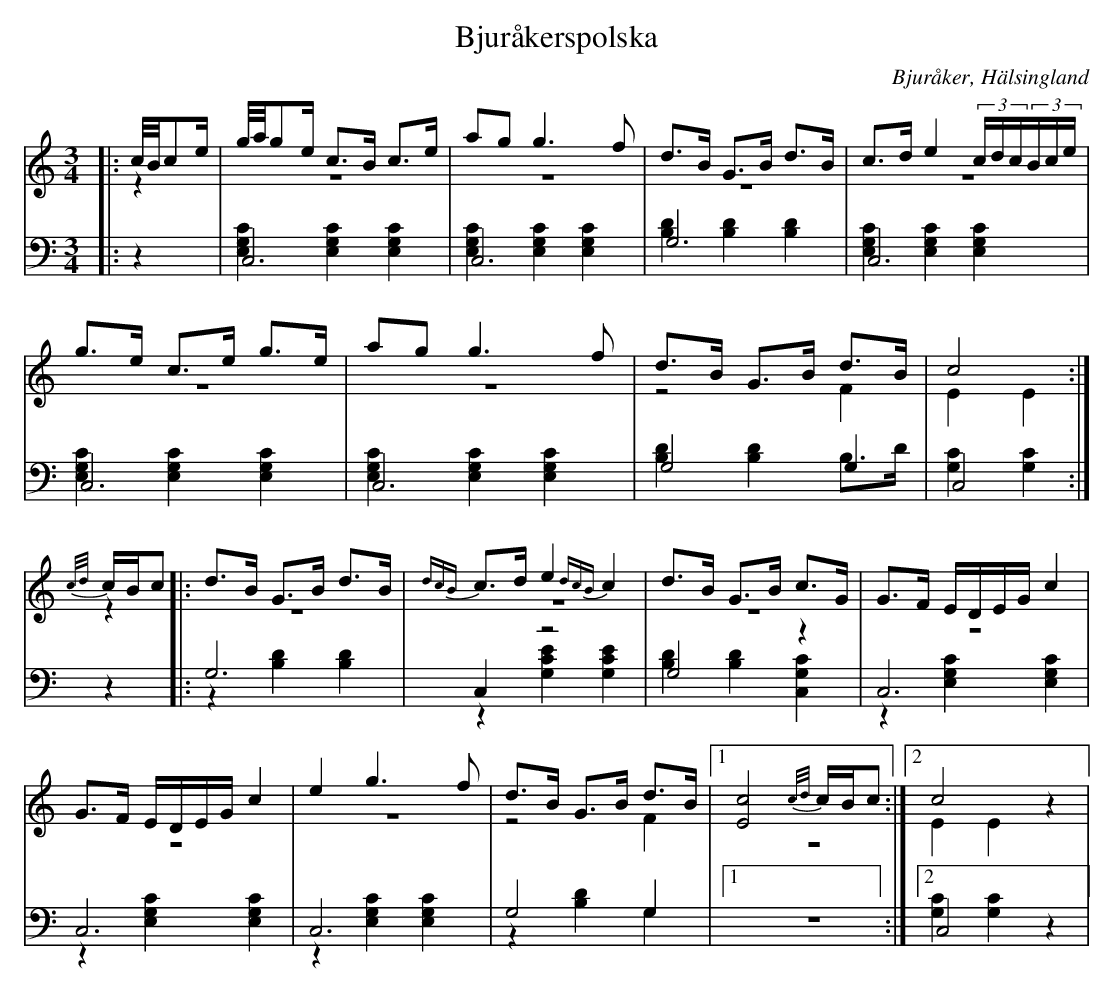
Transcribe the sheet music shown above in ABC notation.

X:1
T: Bjuråkerspolska
O: Bjuråker, Hälsingland
M: 3/4
L: 1/8
K: C
V:1
V:2 merge
V:3
V:4 merge
V:1
|:c//B//ce/|g//a//ge/ c>B c>e|ag g3 f|d>B G>B d>B|c>d e2 (3c/d/c/(3B/c/e/|
g>e c>e g>e|ag g3 f|d>B G>B d>B|c4:|
{c/d/}c/B/c |:d>B G>B d>B|{dcB}c>d e2 {dcB}c2|d>B G>B c>G|G>F E/D/E/G/ c2|
G>F E/D/E/G/ c2|e2 g3 f|d>B G>B d>B|1 [E4c4] {c/d/}c/B/c:|2 c4 z2|
V:2
|:z2|z6|z6|z6|z6|
z6|z6|z4 F2|E2 E2:|
z2|:z6|z6|z6|z6|
 z6|z6|z4 F2|1 z6:|2 E2 E2 z2|
V:3 clef=bass
|:z2|C,6|C,6|G,6|C,6|
C,6|C,6|G,4 G,2|C,4:|
z2|:G,6|C,2 z4|G,4 z2|C,6|
 C,6|C,6|G,4 G,2|1 z6:|2 C,4 z2|
V:4 clef=bass
|:z2|[E,2G,2C2] [E,2G,2C2] [E,2G,2C2]|[E,2G,2C2] [E,2G,2C2] [E,2G,2C2]|[B,2D2] [B,2D2] [B,2D2]|[E,2G,2C2] [E,2G,2C2] [E,2G,2C2]|
[E,2G,2C2] [E,2G,2C2] [E,2G,2C2]|[E,2G,2C2] [E,2G,2C2] [E,2G,2C2]|[B,2D2] [B,2D2] B,>D|[G,2C2][G,2C2]:|
z2|:z2 [B,2D2] [B,2D2]|z2 [G,2C2E2] [G,2C2E2]|[B,2D2][B,2D2] [C,2G,2C2]|z2 [E,2G,2C2] [E,2G,2C2]|
z2 [E,2G,2C2] [E,2G,2C2]|z2 [E,2G,2C2] [E,2G,2C2]|z2 [B,2D2] G,2|1 z6:|2 [G,2C2] [G,2C2] z2|
